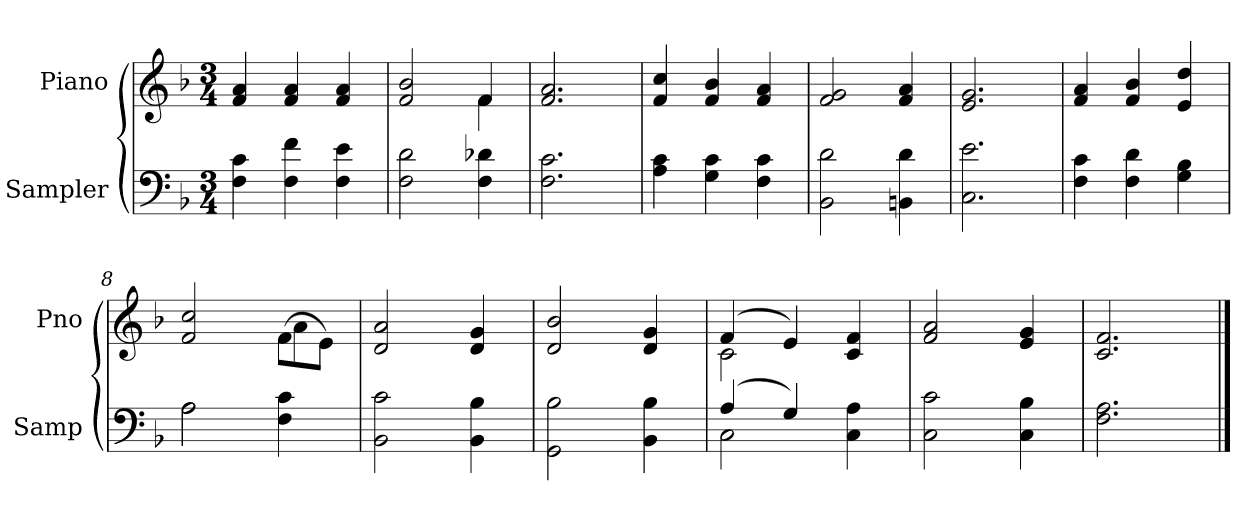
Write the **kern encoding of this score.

**kern	**kern
*part2	*part1
*staff2	*staff1
*I"Sampler	*I"Piano
*I'Samp	*I'Pno
*clefF4	*clefG2
*k[b-]	*k[b-]
*F:	*F:
*M3/4	*M3/4
=1	=1
4F\ 4c\	4f/ 4a/
4F\ 4f\	4f/ 4a/
4F\ 4e\	4f/ 4a/
=2	=2
*	*^
2F\ 2d\	2f/ 2b-/	2ryy
4F\ 4d-X\	4f/	4f
*	*v	*v
=3	=3
2.F\ 2.c\	2.f/ 2.a/
=4	=4
4A\ 4c\	4f/ 4cc/
4G\ 4c\	4f/ 4b-/
4F\ 4c\	4f/ 4a/
=5	=5
2BB-\ 2d\	2f/ 2g/
4BBn\ 4d\	4f/ 4a/
=6	=6
2.C\ 2.e\	2.e/ 2.g/
=7	=7
4F\ 4c\	4f/ 4a/
4F\ 4d\	4f/ 4b-/
4G\ 4B-\	4e/ 4dd/
=8	=8
*^	*^
2A\	2A	2f/ 2cc/	2ryy
4F\ 4c\	4ryy	(8f\L	4a
.	.	8e\J)	.
*v	*v	*	*
*	*v	*v
=9	=9
2BB-\ 2c\	2d/ 2a/
4BB-\ 4B-\	4d/ 4g/
=10	=10
2GG\ 2B-\	2d/ 2b-/
4BB-\ 4B-\	4d/ 4g/
=11	=11
*^	*^
(4A/	2C	(4f/	2c
4G/)	.	4e/)	.
4C\ 4A\	4ryy	4c/ 4f/	4ryy
*v	*v	*	*
*	*v	*v
=12	=12
2C\ 2c\	2f/ 2a/
4C\ 4B-\	4e/ 4g/
=13	=13
2.F\ 2.A\	2.c/ 2.f/
==	==
*-	*-
